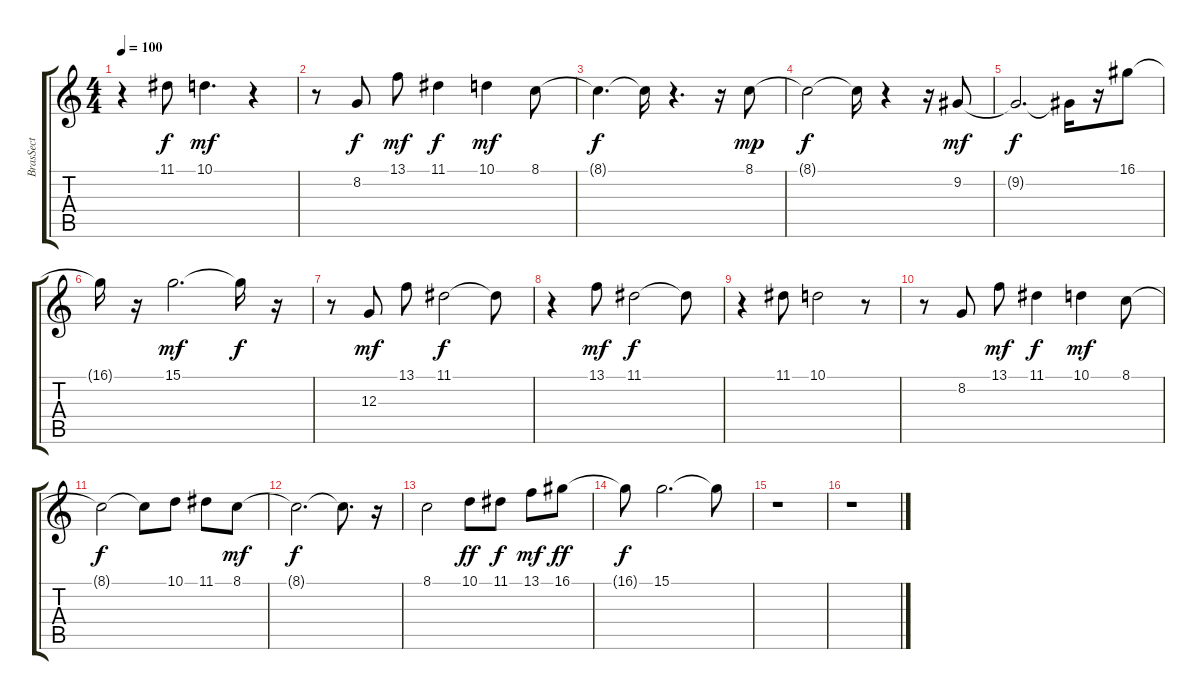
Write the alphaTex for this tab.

\track ("BrasSect" "BrasSect") {instrument brasssection}
\staff {score tabs}
\tuning (E4 B3 G3 D3 A2 E2) {hide}
\ts (4 4)
\tempo 100
\clef g2
\ks c
r.4{dy f} 11.1.8 10.1.4{d dy mf} r.4 |
r.8 8.2.8{dy f} 13.1.8{dy mf} 11.1.4{dy f} 10.1.4{dy mf} 8.1.8 |
8.1{t}.4{d dy f} 8.1{t}.16 r.4{d} r.16 8.1.8{dy mp} |
8.1{t}.2{dy f} 8.1{t}.16 r.4 r.16 9.2.8{dy mf} |
9.2{t}.2{d dy f} 9.2{t}.16 r.16 16.1.8 |
16.1{t}.16 r.16 15.1.2{d dy mf} 15.1{t}.16{dy f} r.16 |
r.8 12.3.8{dy mf} 13.1.8 11.1.2{dy f} 11.1{t}.8 |
r.4 13.1.8{dy mf} 11.1.2{dy f} 11.1{t}.8 |
r.4 11.1.8 10.1.2 r.8 |
r.8 8.2.8 13.1.8{dy mf} 11.1.4{dy f} 10.1.4{dy mf} 8.1.8 |
8.1{t}.2{dy f} 8.1{t}.8 10.1.8 11.1.8 8.1.8{dy mf} |
8.1{t}.2{d dy f} 8.1{t}.8{d} r.16 |
8.1.2 10.1.8{dy ff} 11.1.8{dy f} 13.1.8{dy mf} 16.1.8{dy ff} |
16.1{t}.8{dy f} 15.1.2{d} 15.1{t}.8 |
r.1 |
r.1
